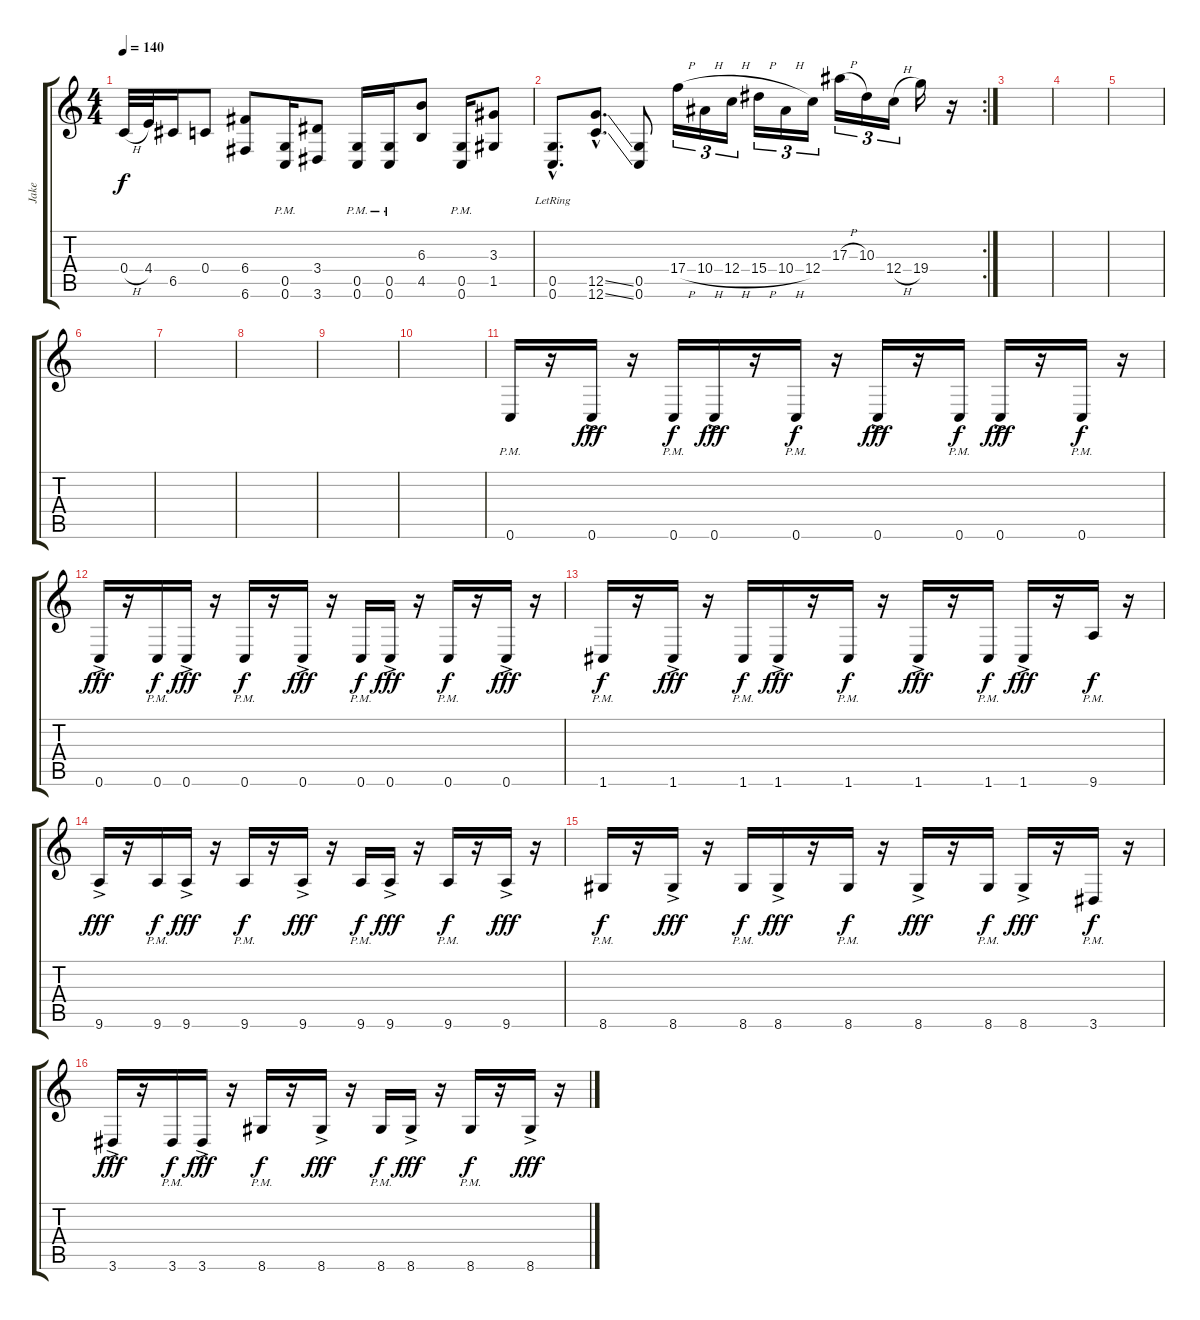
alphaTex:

\track ("Jake" "Jake") {instrument overdrivenguitar}
\staff {score tabs}
\tuning (D4 A3 F3 C3 G2 C2) {hide}
\ts (4 4)
\tempo 140
\clef g2
\ks c
0.4{h}.32{dy f} 4.4.32 6.5.16 0.4.8 (6.4 6.6).8 (0.5 0.6{pm}).16 (3.4 3.6).8 (0.5{pm} 0.6{pm}).16 (0.5{pm} 0.6{pm}).16 (6.3 4.5).8 (0.5{pm} 0.6).16 (3.3 1.5).8 |
\rc 2
(0.5{hac lr} 0.6{hac lr}).8{d} (12.5{ss hac} 12.6{ss hac}).8{d} (0.5 0.6).8 17.4{h}.16{tu (3 2)} 10.4{h}.16{tu (3 2)} 12.4{h}.16{tu (3 2)} 15.4{h}.16{tu (3 2)} 10.4{h}.16{tu (3 2)} 12.4.16{tu (3 2)} 17.3{h}.16{tu (3 2)} 10.3.16{tu (3 2)} 12.4{h}.16{tu (3 2)} 19.4.16 r.16 |
|
|
|
|
|
|
|
|
0.6{pm}.16 r.16 0.6{ac}.16{dy fff} r.16 0.6{pm}.16{dy f} 0.6{ac}.16{dy fff} r.16 0.6{pm}.16{dy f} r.16 0.6{ac}.16{dy fff} r.16 0.6{pm}.16{dy f} 0.6{ac}.16{dy fff} r.16 0.6{pm}.16{dy f} r.16 |
0.6{ac}.16{dy fff} r.16 0.6{pm}.16{dy f} 0.6{ac}.16{dy fff} r.16 0.6{pm}.16{dy f} r.16 0.6{ac}.16{dy fff} r.16 0.6{pm}.16{dy f} 0.6{ac}.16{dy fff} r.16 0.6{pm}.16{dy f} r.16 0.6{ac}.16{dy fff} r.16 |
1.6{pm}.16{dy f} r.16 1.6{ac}.16{dy fff} r.16 1.6{pm}.16{dy f} 1.6{ac}.16{dy fff} r.16 1.6{pm}.16{dy f} r.16 1.6{ac}.16{dy fff} r.16 1.6{pm}.16{dy f} 1.6{ac}.16{dy fff} r.16 9.6{pm}.16{dy f} r.16 |
9.6{ac}.16{dy fff} r.16 9.6{pm}.16{dy f} 9.6{ac}.16{dy fff} r.16 9.6{pm}.16{dy f} r.16 9.6{ac}.16{dy fff} r.16 9.6{pm}.16{dy f} 9.6{ac}.16{dy fff} r.16 9.6{pm}.16{dy f} r.16 9.6{ac}.16{dy fff} r.16 |
8.6{pm}.16{dy f} r.16 8.6{ac}.16{dy fff} r.16 8.6{pm}.16{dy f} 8.6{ac}.16{dy fff} r.16 8.6{pm}.16{dy f} r.16 8.6{ac}.16{dy fff} r.16 8.6{pm}.16{dy f} 8.6{ac}.16{dy fff} r.16 3.6{pm}.16{dy f} r.16 |
3.6{ac}.16{dy fff} r.16 3.6{pm}.16{dy f} 3.6{ac}.16{dy fff} r.16 8.6{pm}.16{dy f} r.16 8.6{ac}.16{dy fff} r.16 8.6{pm}.16{dy f} 8.6{ac}.16{dy fff} r.16 8.6{pm}.16{dy f} r.16 8.6{ac}.16{dy fff} r.16
